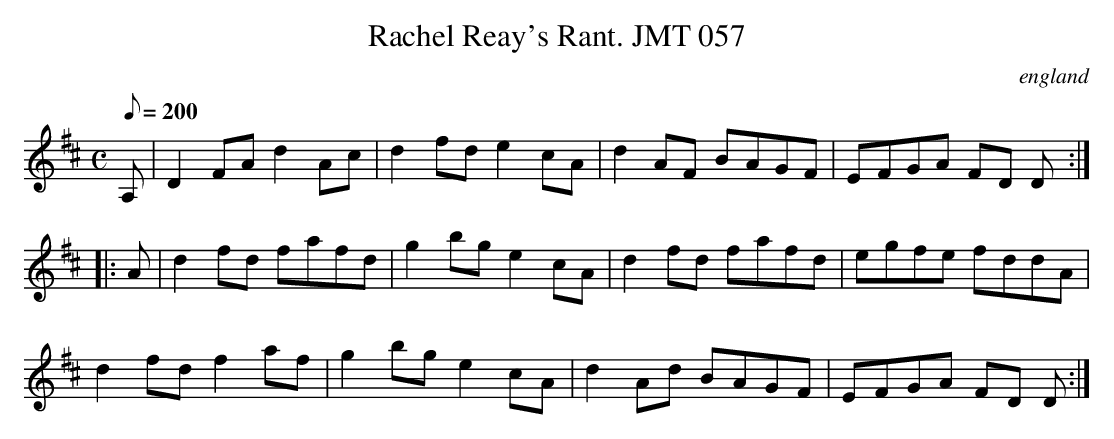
X:1
T:Rachel Reay's Rant. JMT 057
O:england
M:C
L:1/8
Q:200
K:D
A,|D2FAd2Ac|d2fde2cA|d2AF B-AGF|E-FGA F-D D:|
|:A|d2fd f-afd|g2bge2cA|d2fd f-afd|e-gfe f-ddA|
d2fdf2af|g2bge2cA|d2Ad B-AGF|E-FGA F-D D:|]
